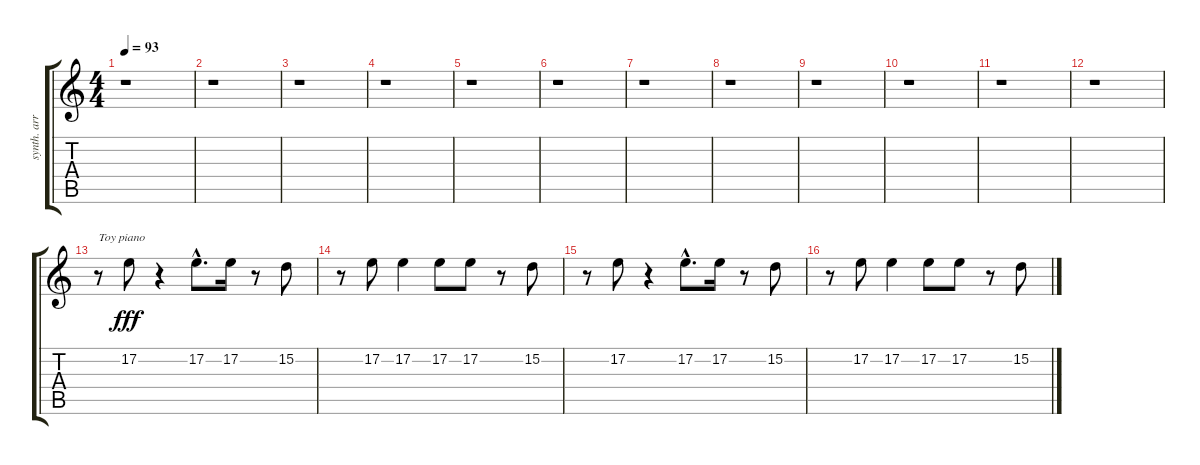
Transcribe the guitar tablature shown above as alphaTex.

\track ("synth. arranged" "synth. arr") {instrument brightacousticpiano}
\staff {score tabs}
\tuning (E4 B3 G3 D3 A2 E2) {hide}
\ts (4 4)
\tempo 93
\clef g2
\ks c
r.1{dy fff} |
r.1 |
r.1 |
r.1 |
r.1 |
r.1 |
r.1 |
r.1 |
r.1 |
r.1 |
r.1 |
r.1 |
r.8{txt "Toy piano" instrument brightacousticpiano} 17.2.8 r.4 17.2{hac}.8{d} 17.2.16 r.8 15.2.8 |
r.8 17.2.8 17.2.4 17.2.8 17.2.8 r.8 15.2.8 |
r.8 17.2.8 r.4 17.2{hac}.8{d} 17.2.16 r.8 15.2.8 |
r.8 17.2.8 17.2.4 17.2.8 17.2.8 r.8 15.2.8
